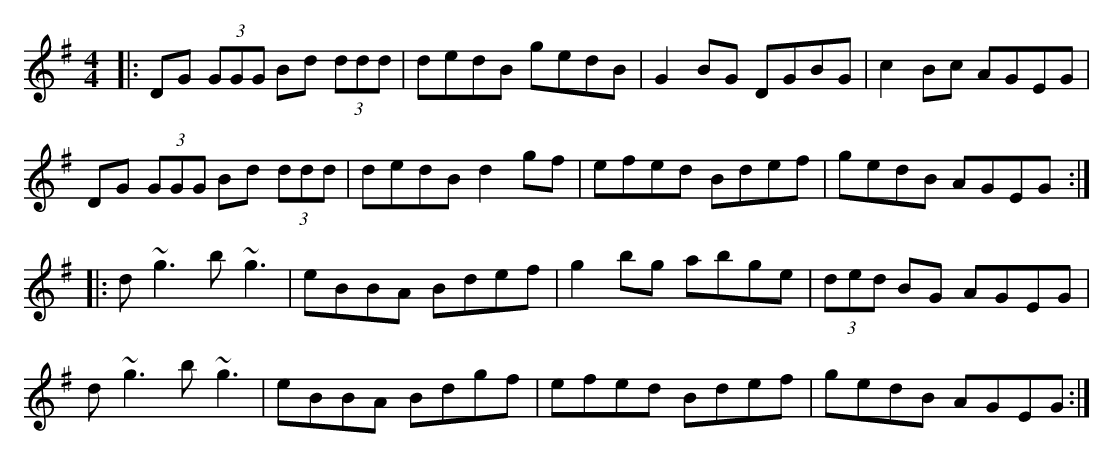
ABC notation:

X:1
M:4/4
K:G
|:DG (3GGG Bd (3ddd|dedB gedB|G2 BG DGBG|c2 Bc AGEG|
DG (3GGG Bd (3ddd|dedB d2 gf|efed Bdef|gedB AGEG:|
|:d~g3 b~g3|eBBA Bdef|g2 bg abge|(3ded BG AGEG|
d~g3 b~g3|eBBA Bdgf|efed Bdef|gedB AGEG:|
